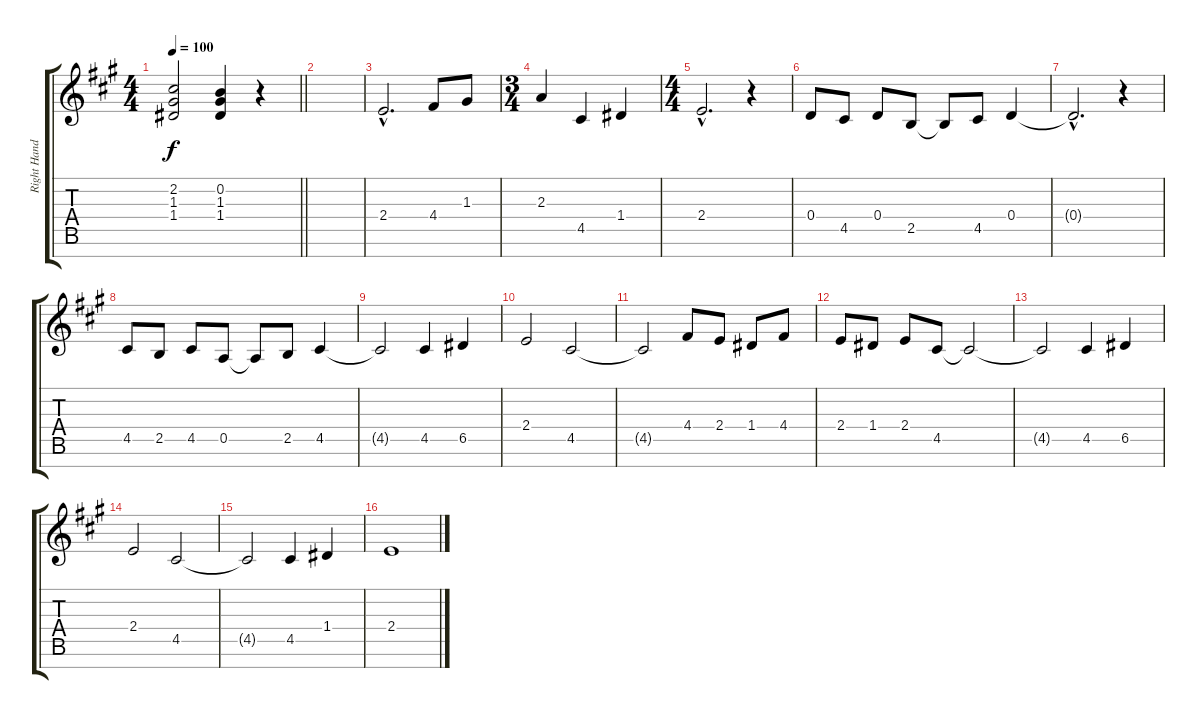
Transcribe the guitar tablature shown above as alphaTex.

\track ("Right Hand" "Right Hand") {instrument acousticgrandpiano}
\staff {score tabs}
\tuning (E5 B4 G4 D4 A3 E3 B2) {hide}
\ts (4 4)
\tempo 100
\clef g2
\barLineRight lightlight
\ks a
(2.2 1.3 1.4).2{dy f} (0.2 1.3 1.4).4 r.4 |
|
2.4{hac}.2{d} 4.4.8 1.3.8 |
\ts (3 4)
2.3.4 4.5.4 1.4.4 |
\ts (4 4)
2.4{hac}.2{d} r.4 |
0.4.8 4.5.8 0.4.8 2.5.8 2.5{t}.8 4.5.8 0.4.4 |
0.4{hac t}.2{d} r.4 |
4.5.8 2.5.8 4.5.8 0.5.8 0.5{t}.8 2.5.8 4.5.4 |
4.5{t}.2 4.5.4 6.5.4 |
2.4.2 4.5.2 |
4.5{t}.2 4.4.8 2.4.8 1.4.8 4.4.8 |
2.4.8 1.4.8 2.4.8 4.5.8 4.5{t}.2 |
4.5{t}.2 4.5.4 6.5.4 |
2.4.2 4.5.2 |
4.5{t}.2 4.5.4 1.4.4 |
2.4.1
